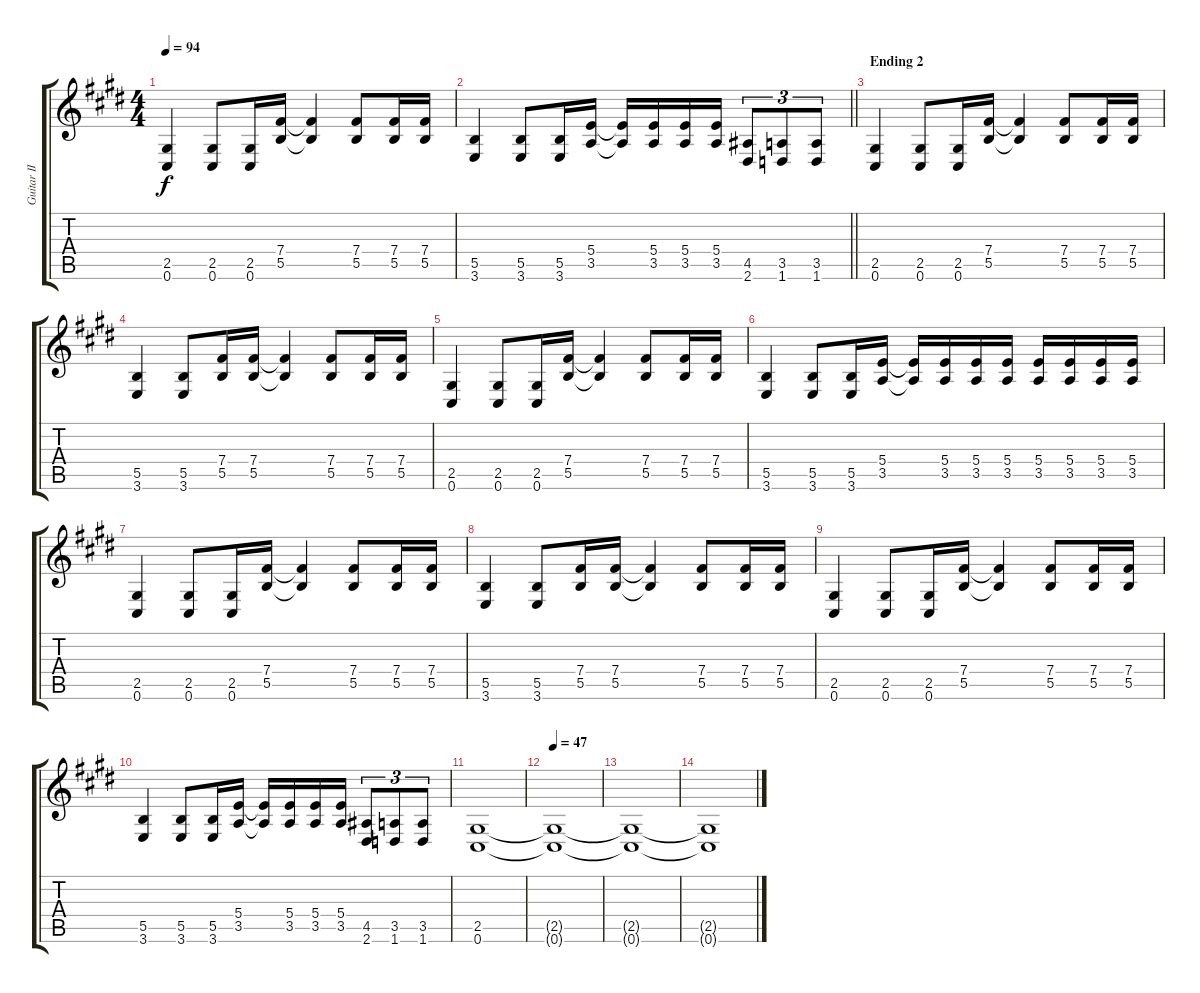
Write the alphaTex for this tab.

\track ("Guitar II" "Guitar II") {instrument distortionguitar}
\staff {score tabs}
\tuning (Db4 Ab3 E3 B2 Gb2 Db2) {hide}
\ts (4 4)
\tempo 94
\clef g2
\ks c#minor
(2.5 0.6).4{dy f} (2.5 0.6).8 (2.5 0.6).16 (7.4 5.5).16 (7.4{t} 5.5{t}).4 (7.4 5.5).8 (7.4 5.5).16 (7.4 5.5).16 |
\barLineRight lightlight
(5.5 3.6).4 (5.5 3.6).8 (5.5 3.6).16 (5.4 3.5).16 (5.4{t} 3.5{t}).16 (5.4 3.5).16 (5.4 3.5).16 (5.4 3.5).16 (4.5 2.6).8{tu (3 2)} (3.5 1.6).8{tu (3 2)} (3.5 1.6).8{tu (3 2)} |
\section ("" "Ending 2")
(2.5 0.6).4 (2.5 0.6).8 (2.5 0.6).16 (7.4 5.5).16 (7.4{t} 5.5{t}).4 (7.4 5.5).8 (7.4 5.5).16 (7.4 5.5).16 |
(5.5 3.6).4 (5.5 3.6).8 (7.4 5.5).16 (7.4 5.5).16 (7.4{t} 5.5{t}).4 (7.4 5.5).8 (7.4 5.5).16 (7.4 5.5).16 |
(2.5 0.6).4 (2.5 0.6).8 (2.5 0.6).16 (7.4 5.5).16 (7.4{t} 5.5{t}).4 (7.4 5.5).8 (7.4 5.5).16 (7.4 5.5).16 |
(5.5 3.6).4 (5.5 3.6).8 (5.5 3.6).16 (5.4 3.5).16 (5.4{t} 3.5{t}).16 (5.4 3.5).16 (5.4 3.5).16 (5.4 3.5).16 (5.4 3.5).16 (5.4 3.5).16 (5.4 3.5).16 (5.4 3.5).16 |
(2.5 0.6).4 (2.5 0.6).8 (2.5 0.6).16 (7.4 5.5).16 (7.4{t} 5.5{t}).4 (7.4 5.5).8 (7.4 5.5).16 (7.4 5.5).16 |
(5.5 3.6).4 (5.5 3.6).8 (7.4 5.5).16 (7.4 5.5).16 (7.4{t} 5.5{t}).4 (7.4 5.5).8 (7.4 5.5).16 (7.4 5.5).16 |
(2.5 0.6).4 (2.5 0.6).8 (2.5 0.6).16 (7.4 5.5).16 (7.4{t} 5.5{t}).4 (7.4 5.5).8 (7.4 5.5).16 (7.4 5.5).16 |
(5.5 3.6).4 (5.5 3.6).8 (5.5 3.6).16 (5.4 3.5).16 (5.4{t} 3.5{t}).16 (5.4 3.5).16 (5.4 3.5).16 (5.4 3.5).16 (4.5 2.6).8{tu (3 2)} (3.5 1.6).8{tu (3 2)} (3.5 1.6).8{tu (3 2)} |
(2.5 0.6).1 |
\tempo 47
(2.5{t} 0.6{t}).1 |
(2.5{t} 0.6{t}).1 |
(2.5{t} 0.6{t}).1
